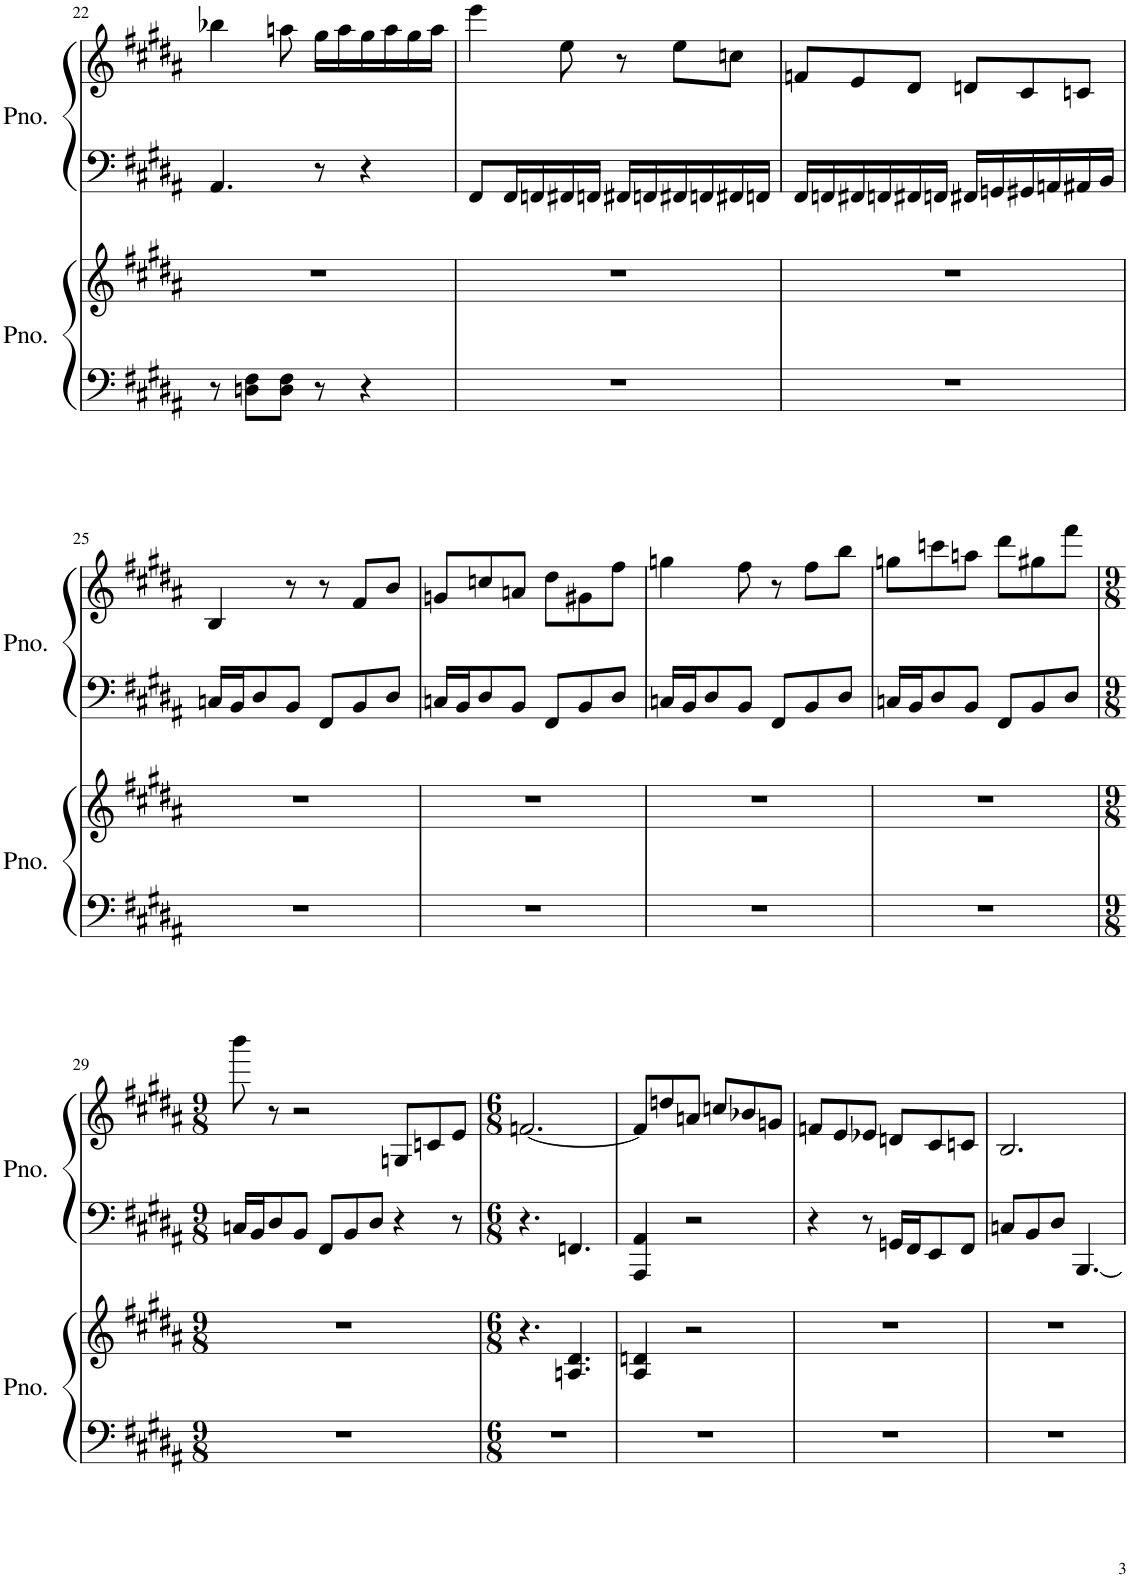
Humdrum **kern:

**kern	**kern	**kern	**kern
*part2	*part2	*part1	*part1
*staff4	*staff3	*staff2	*staff1
*I"Piano	*	*I"Piano	*
*I'Pno.	*	*I'Pno.	*
!!LO:PB:g=z
*clefF4	*clefG2	*clefF4	*clefG2
*k[f#c#g#d#a#]	*k[f#c#g#d#a#]	*k[f#c#g#d#a#]	*k[f#c#g#d#a#]
*M6/8	*M6/8	*M6/8	*M6/8
=22	=22	=22	=22
8r	2.r	4.AA#/	4bb-X\
8Dn\ 8F#\L	.	.	.
8D\ 8F#\J	.	.	8aan\
8r	.	8r	16gg#\LL
.	.	.	16aa\
4r	.	4r	16gg#\
.	.	.	16aa\
.	.	.	16gg#\
.	.	.	16aa\JJ
=23	=23	=23	=23
2.r	2.r	8FF#/L	4eee\
.	.	16FF#/L	.
.	.	16FFn/	.
.	.	16FF#X/	8ee\
.	.	16FFn/JJ	.
.	.	16FF#X/LL	8r
.	.	16FFn/	.
.	.	16FF#X/	8ee\L
.	.	16FFn/	.
.	.	16FF#X/	8ccn\J
.	.	16FFn/JJ	.
=24	=24	=24	=24
2.r	2.r	16FF#/LL	8fn/L
.	.	16FFn/	.
.	.	16FF#X/	8e/
.	.	16FFn/	.
.	.	16FF#X/	8d#/J
.	.	16FFn/JJ	.
.	.	16FF#X/LL	8dn/L
.	.	16GGn/	.
.	.	16GG#X/	8c#/
.	.	16AAn/	.
.	.	16AA#X/	8cn/J
.	.	16BB/JJ	.
!!LO:LB:g=z
=25	=25	=25	=25
2.r	2.r	16Cn/LL	4B/
.	.	16BB/J	.
.	.	8D#/	.
.	.	8BB/J	8r
.	.	8FF#/L	8r
.	.	8BB/	8f#/L
.	.	8D#/J	8b/J
=26	=26	=26	=26
2.r	2.r	16Cn/LL	8gn/L
.	.	16BB/J	.
.	.	8D#/	8ccn/
.	.	8BB/J	8an/J
.	.	8FF#/L	8dd#\L
.	.	8BB/	8g#X\
.	.	8D#/J	8ff#\J
=27	=27	=27	=27
2.r	2.r	16Cn/LL	4ggn\
.	.	16BB/J	.
.	.	8D#/	.
.	.	8BB/J	8ff#\
.	.	8FF#/L	8r
.	.	8BB/	8ff#\L
.	.	8D#/J	8bb\J
=28	=28	=28	=28
2.r	2.r	16Cn/LL	8ggn\L
.	.	16BB/J	.
.	.	8D#/	8cccn\
.	.	8BB/J	8aan\J
.	.	8FF#/L	8ddd#\L
.	.	8BB/	8gg#X\
.	.	8D#/J	8fff#\J
!!LO:LB:g=z
=29	=29	=29	=29
*M9/8	*M9/8	*M9/8	*M9/8
8%9r	8%9r	16Cn/LL	8bbb\
.	.	16BB/J	.
.	.	8D#/	8r
.	.	8BB/J	2r
.	.	8FF#/L	.
.	.	8BB/	.
.	.	8D#/J	.
.	.	4r	8Gn/L
.	.	.	8cn/
.	.	8r	8e/J
=30	=30	=30	=30
*M6/8	*M6/8	*M6/8	*M6/8
2.r	4.r	4.r	[2.fn/
.	4.An/ 4.d#/	4.FFn/	.
=31	=31	=31	=31
2.r	4A#/ 4dn/	4AAA#/ 4AA#/	8f/L]
.	.	.	8ddn/
.	2r	2r	8an/J
.	.	.	8ccn/L
.	.	.	8b-X/
.	.	.	8gn/J
=32	=32	=32	=32
2.r	2.r	4r	8fn/L
.	.	.	8e/
.	.	8r	8e-X/J
.	.	16GGn/LL	8dn/L
.	.	16FF#/J	.
.	.	8EE/	8c#/
.	.	8FF#/J	8cn/J
=33	=33	=33	=33
2.r	2.r	8Cn/L	2.B/
.	.	8BB/	.
.	.	8D#/J	.
.	.	[4.BBB/	.
=	=	=	=
*-	*-	*-	*-
